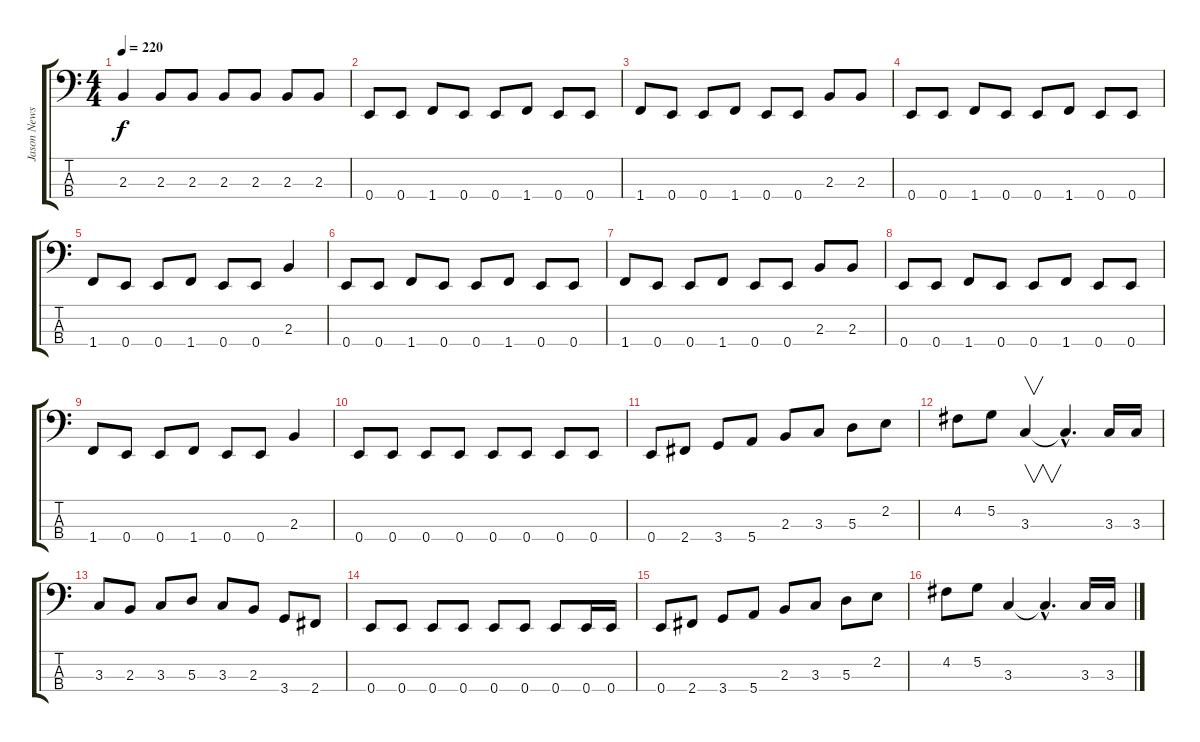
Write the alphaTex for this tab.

\track ("Jason Newsted/Cliff Burton Bass" "Jason News") {instrument electricbasspick}
\staff {score tabs}
\tuning (G2 D2 A1 E1) {hide}
\ts (4 4)
\tempo 220
\clef f4
\ks c
2.3.4{dy f} 2.3.8 2.3.8 2.3.8 2.3.8 2.3.8 2.3.8 |
0.4.8{volume 14} 0.4.8 1.4.8 0.4.8 0.4.8 1.4.8 0.4.8 0.4.8 |
1.4.8 0.4.8 0.4.8 1.4.8 0.4.8 0.4.8 2.3.8 2.3.8 |
0.4.8 0.4.8 1.4.8 0.4.8 0.4.8 1.4.8 0.4.8 0.4.8 |
1.4.8 0.4.8 0.4.8 1.4.8 0.4.8 0.4.8 2.3.4 |
0.4.8 0.4.8 1.4.8 0.4.8 0.4.8 1.4.8 0.4.8 0.4.8 |
1.4.8 0.4.8 0.4.8 1.4.8 0.4.8 0.4.8 2.3.8 2.3.8 |
0.4.8 0.4.8 1.4.8 0.4.8 0.4.8 1.4.8 0.4.8 0.4.8 |
1.4.8 0.4.8 0.4.8 1.4.8 0.4.8 0.4.8 2.3.4 |
0.4.8 0.4.8 0.4.8 0.4.8 0.4.8 0.4.8 0.4.8 0.4.8 |
0.4.8 2.4.8 3.4.8 5.4.8 2.3.8 3.3.8 5.3.8 2.2.8 |
4.2.8 5.2.8 3.3.4{v} 3.3{hac t}.4{d} 3.3.16 3.3.16 |
3.3.8 2.3.8 3.3.8 5.3.8 3.3.8 2.3.8 3.4.8 2.4.8 |
0.4.8 0.4.8 0.4.8 0.4.8 0.4.8 0.4.8 0.4.8 0.4.16 0.4.16 |
0.4.8 2.4.8 3.4.8 5.4.8 2.3.8 3.3.8 5.3.8 2.2.8 |
4.2.8 5.2.8 3.3.4 3.3{hac t}.4{d} 3.3.16 3.3.16
